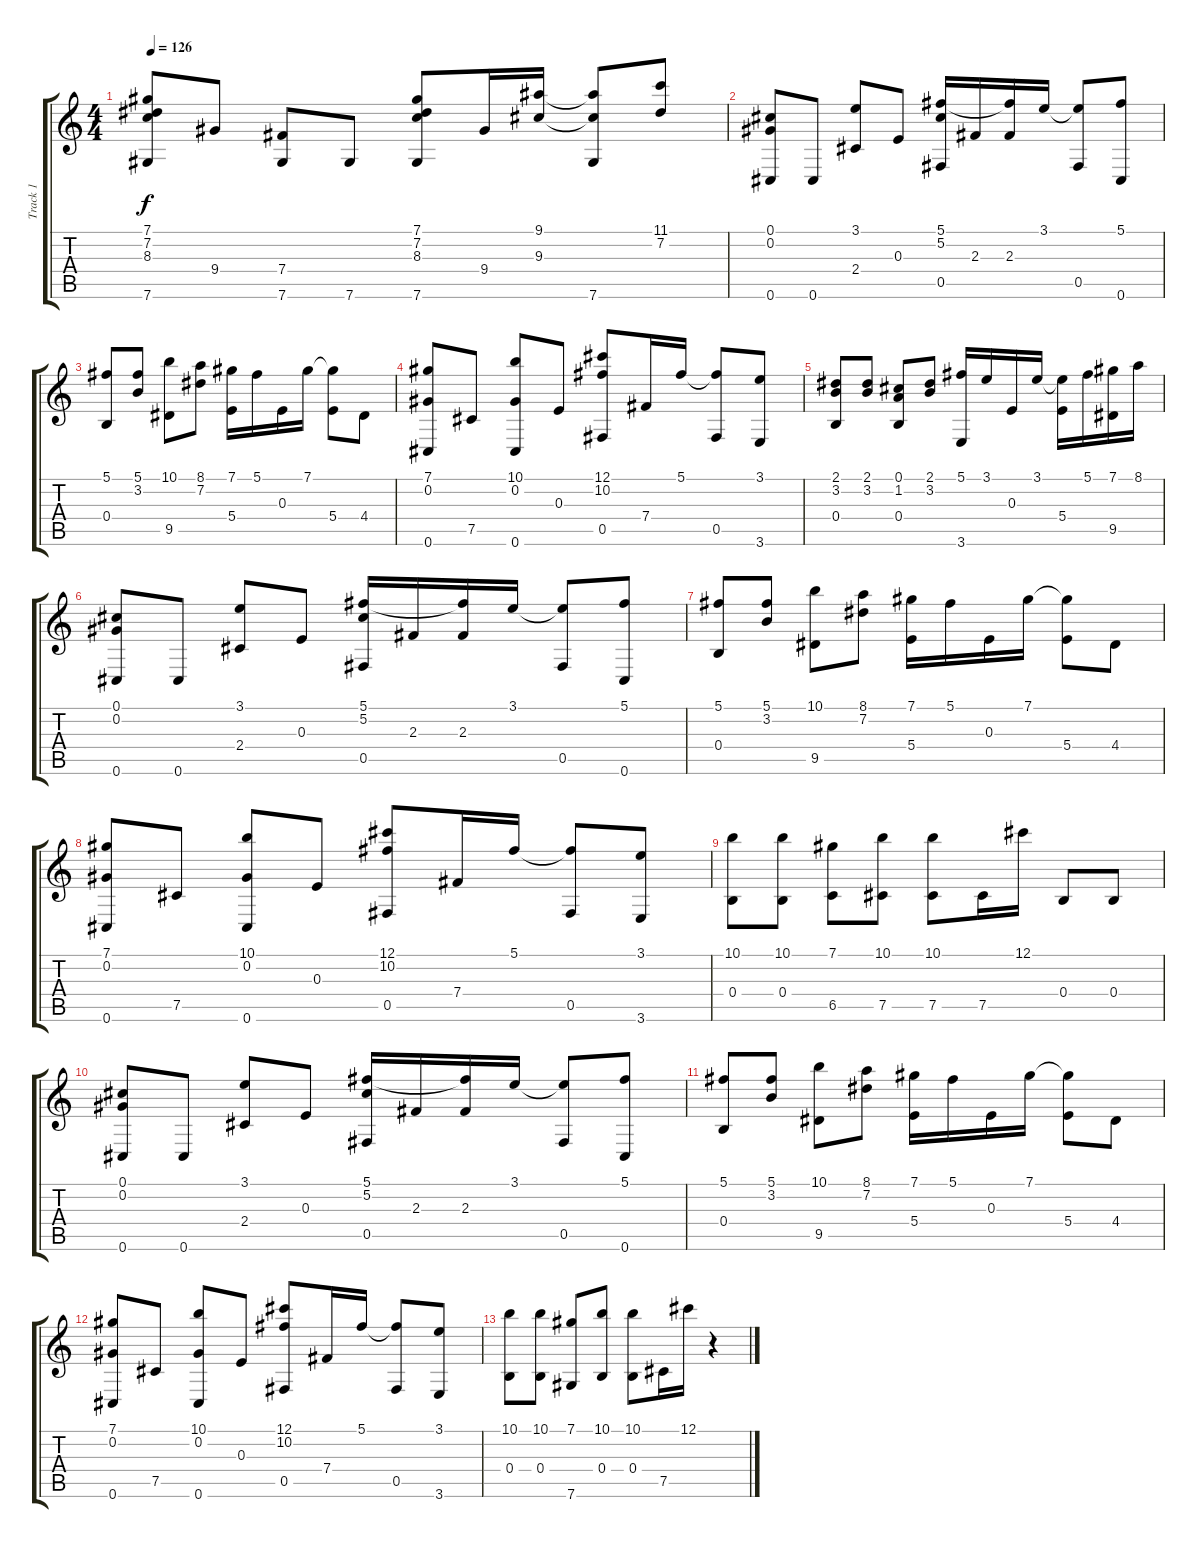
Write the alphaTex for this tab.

\track ("Track 1" "Track 1") {instrument acousticguitarsteel}
\staff {score tabs}
\tuning (Db4 Ab3 E3 B2 Gb2 Db2) {hide}
\ts (4 4)
\tempo 126
\clef g2
\ks c
(7.1 7.2 8.3 7.6).8{dy f} 9.4.8 (7.4 7.6).8 7.6.8 (7.1 7.2 8.3 7.6).8 9.4.16 (9.1 9.3).16 (9.1{t} 9.3{t} 7.6).8 (11.1 7.2).8 |
(0.1 0.2 0.6).8 0.6.8 (3.1 2.4).8 0.3.8 (5.1 5.2 0.5).16 2.3.16 (5.1{t} 2.3).16 3.1.16 (3.1{t} 0.5).8 (5.1 0.6).8 |
(5.1 0.4).8 (5.1 3.2).8 (10.1 9.5).8 (8.1 7.2).8 (7.1 5.4).16 5.1.16 0.3.16 7.1.16 (7.1{t} 5.4).8 4.4.8 |
(7.1 0.2 0.6).8 7.5.8 (10.1 0.2 0.6).8 0.3.8 (12.1 10.2 0.5).8 7.4.16 5.1.16 (5.1{t} 0.5).8 (3.1 3.6).8 |
(2.1 3.2 0.4).8 (2.1 3.2).8 (0.1 1.2 0.4).8 (2.1 3.2).8 (5.1 3.6).16 3.1.16 0.3.16 3.1.16 (3.1{t} 5.4).16 5.1.16 (7.1 9.5).16 8.1.16 |
(0.1 0.2 0.6).8 0.6.8 (3.1 2.4).8 0.3.8 (5.1 5.2 0.5).16 2.3.16 (5.1{t} 2.3).16 3.1.16 (3.1{t} 0.5).8 (5.1 0.6).8 |
(5.1 0.4).8 (5.1 3.2).8 (10.1 9.5).8 (8.1 7.2).8 (7.1 5.4).16 5.1.16 0.3.16 7.1.16 (7.1{t} 5.4).8 4.4.8 |
(7.1 0.2 0.6).8 7.5.8 (10.1 0.2 0.6).8 0.3.8 (12.1 10.2 0.5).8 7.4.16 5.1.16 (5.1{t} 0.5).8 (3.1 3.6).8 |
(10.1 0.4).8 (10.1 0.4).8 (7.1 6.5).8 (10.1 7.5).8 (10.1 7.5).8 7.5.16 12.1.16 0.4.8 0.4.8 |
(0.1 0.2 0.6).8 0.6.8 (3.1 2.4).8 0.3.8 (5.1 5.2 0.5).16 2.3.16 (5.1{t} 2.3).16 3.1.16 (3.1{t} 0.5).8 (5.1 0.6).8 |
(5.1 0.4).8 (5.1 3.2).8 (10.1 9.5).8 (8.1 7.2).8 (7.1 5.4).16 5.1.16 0.3.16 7.1.16 (7.1{t} 5.4).8 4.4.8 |
(7.1 0.2 0.6).8 7.5.8 (10.1 0.2 0.6).8 0.3.8 (12.1 10.2 0.5).8 7.4.16 5.1.16 (5.1{t} 0.5).8 (3.1 3.6).8 |
(10.1 0.4).8 (10.1 0.4).8 (7.1 7.6).8 (10.1 0.4).8 (10.1 0.4).8 7.5.16 12.1.16 r.4
